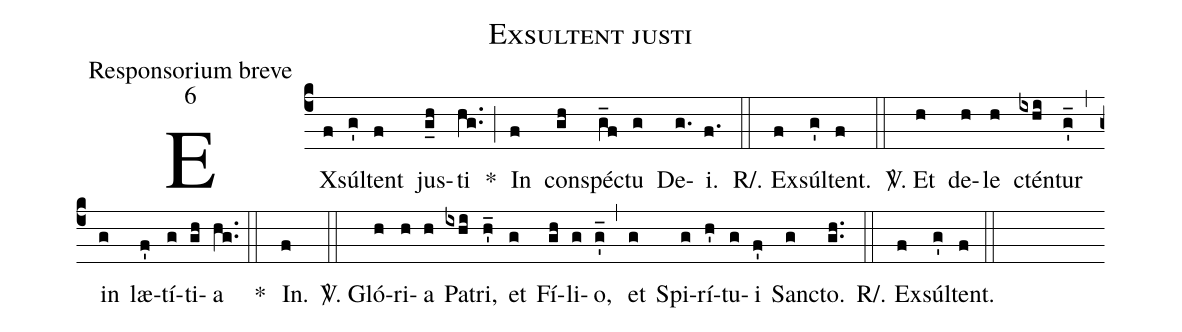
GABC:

name:Exsultent justi;
office-part:Responsorium breve;
mode:6;
%%
(c4)EX(f)súl(g')tent(f) jus(g_h)ti(hg..) *(;) In(f) con(gh)spéc(g_f)tu(g) De(g.)i.(f.) (::)
R/. Ex(f)súl(g')tent.(f) (::)
<sp>V/</sp>. Et(h) de(h)le(h) ctén(ixhi)tur(g'_) (,)in(g) læ(f')tí(g)ti(gh)a(hg..) (::)
*() In.(f) (::)
 <sp>V/</sp>. Gló(h)ri(h)a(h) Pa(ixhi)tri,(h'_) et(g) Fí(gh)li(g)o,(g'_) (,)et(g) Spi(g)rí(h')tu(g)i(f') Sanc(g)to.(gh..) (::)
R/. Ex(f)súl(g')tent.(f) (::)
